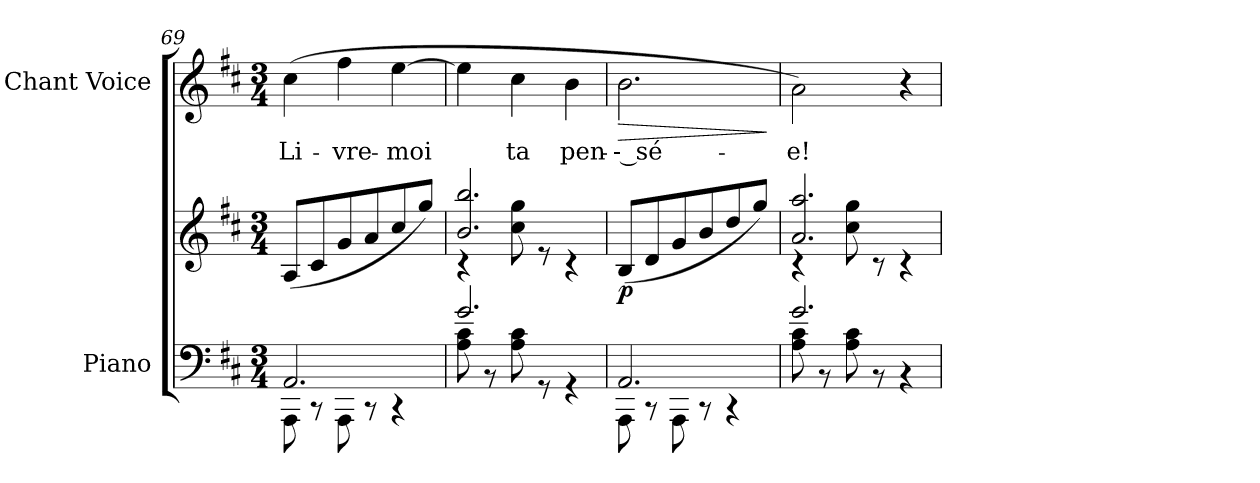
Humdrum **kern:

**kern	**kern	**dynam	**kern	**text	**dynam
*part2	*part2	*part2	*part1	*part1	*part1
*staff3	*staff2	*staff2/3	*staff1	*staff1	*staff1
*I"Piano	*	*	*I"Chant Voice	*	*
*I'Pno	*	*	*	*	*
*clefF4	*clefG2	*	*clefG2	*	*
*k[f#c#]	*k[f#c#]	*	*k[f#c#]	*	*
*M3/4	*M3/4	*	*M3/4	*	*
=69	=69	=69	=69	=69	=69
*^	*	*	*	*	*
!	!	!	!LO:DY:b	!	!	!
!	!	!	!LO:DY:n=1:b	!	!	!LO:DY:a
!	!	!	!	!	!	!LO:DY:n=1:a
2.AA/	8AAA\	(8A/L	other-dynamics f	(4cc#\	Li-	other-dynamics f
.	8r	8c#/	.	.	.	.
.	8AAA\	8g/	.	4ff#\	-vre-	.
.	8r	8a/	.	.	.	.
.	4r	8cc#/	.	[4ee\	-moi	.
.	.	8gg/J)	.	.	.	.
=70	=70	=70	=70	=70	=70	=70
*	*	*^	*	*	*	*
2.g/	8A\ 8c#\	2.b/ 2.bb/	4r	.	4ee\]	.	.
.	8r	.	.	.	.	.	.
.	8A\ 8c#\	.	8cc#\ 8gg\	.	4cc#\	ta	.
.	8r	.	8r	.	.	.	.
.	4r	.	4r	.	4b\	pen-	.
=71	=71	=71	=71	=71	=71	=71	=71
!	!	!	!	!LO:DY:b	!	!	!LO:HP:b
*	*	*v	*v	*	*	*	*
2.AA/	8AAA\	(8B/L	p	2.b\	-- sé-	>
.	8r	8d/	.	.	.	.
.	8AAA\	8g/	.	.	.	.
.	8r	8b/	.	.	.	.
.	4r	8dd/	.	.	.	.
.	.	8gg/J)	.	.	.	.
*v	*v	*	*	*	*	*
.	.	.	.	.	]
=72	=72	=72	=72	=72	=72
*^	*^	*	*	*	*
2.g/	8A\ 8c#\	2.a/ 2.aa/	4r	.	2a\)	-e!	.
.	8r	.	.	.	.	.	.
.	8A\ 8c#\	.	8cc#\ 8gg\	.	.	.	.
.	8r	.	8r	.	.	.	.
.	4r	.	4r	.	4r	.	.
*v	*v	*	*	*	*	*	*
*	*v	*v	*	*	*	*
=	=	=	=	=	=
*-	*-	*-	*-	*-	*-
